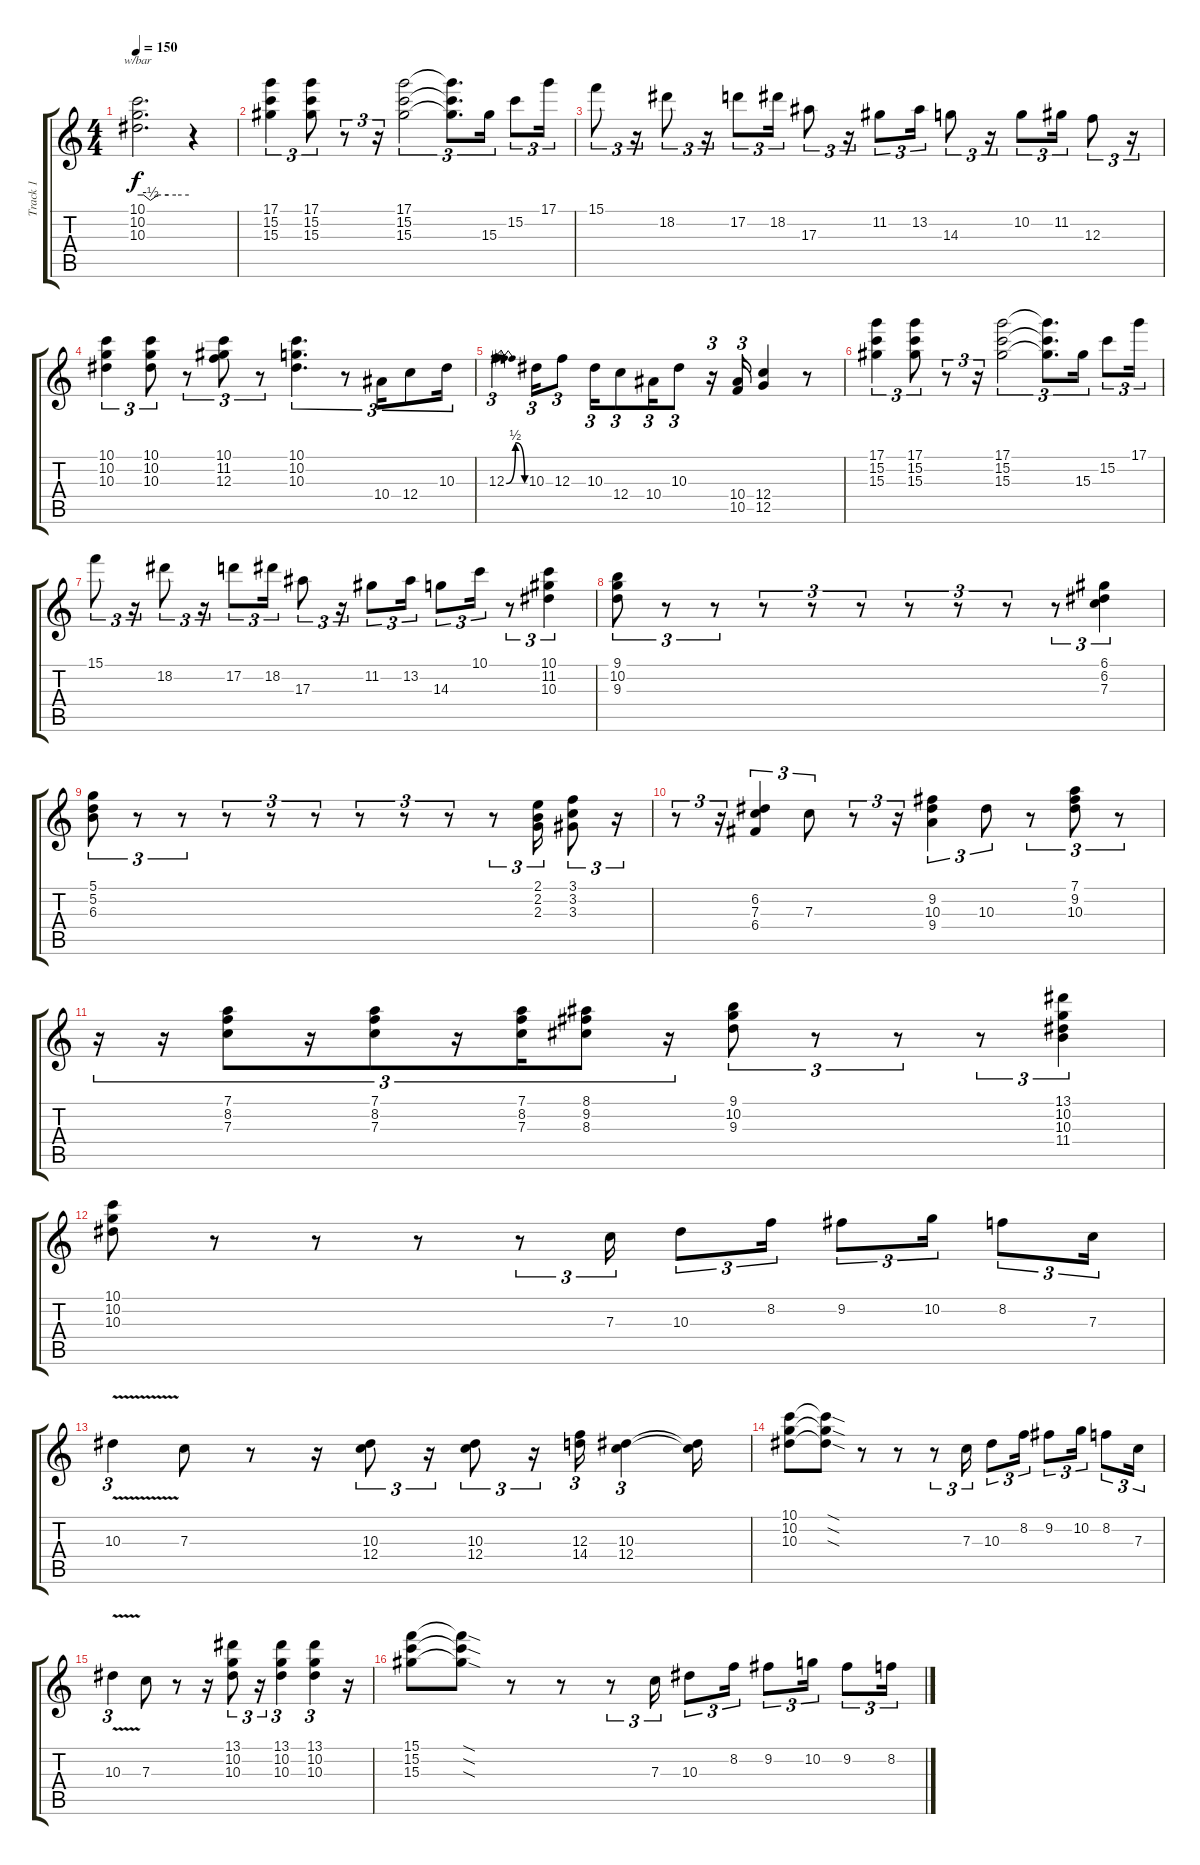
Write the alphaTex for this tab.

\track ("Track 1" "Track 1") {instrument overdrivenguitar}
\staff {score tabs}
\tuning (D4 A3 F3 C3 G2 C2) {hide}
\ts (4 4)
\tempo 150
\clef g2
\ks c
(10.1 10.2 10.3).2{d tbe (custom default 0 0 7 0 15 -2 24 0 36 0 45 0 60 0) dy f} r.4 |
(17.1 15.2 15.3).4{tu (3 2)} (17.1 15.2 15.3).8{tu (3 2)} r.8{tu (3 2)} r.16{tu (3 2)} (17.1 15.2 15.3).2{tu (3 2)} (17.1{t} 15.2{t} 15.3{t}).8{d tu (3 2)} 15.3.16{tu (3 2)} 15.2.8{tu (3 2)} 17.1.16{tu (3 2)} |
15.1.8{tu (3 2)} r.16{tu (3 2)} 18.2.8{tu (3 2)} r.16{tu (3 2)} 17.2.8{tu (3 2)} 18.2.16{tu (3 2)} 17.3.8{tu (3 2)} r.16{tu (3 2)} 11.2.8{tu (3 2)} 13.2.16{tu (3 2)} 14.3.8{tu (3 2)} r.16{tu (3 2)} 10.2.8{tu (3 2)} 11.2.16{tu (3 2)} 12.3.8{tu (3 2)} r.16{tu (3 2)} |
(10.1 10.2 10.3).4{tu (3 2)} (10.1 10.2 10.3).8{tu (3 2)} r.8{tu (3 2)} (10.1 11.2 12.3).8{tu (3 2)} r.8{tu (3 2)} (10.1 10.2 10.3).4{d tu (3 2)} r.8{tu (3 2)} 10.4.16{tu (3 2)} 12.4.8{tu (3 2)} 10.3.16{tu (3 2)} |
12.3{be (bendrelease 0 0 29 2 29 2 60 0)}.4{tu (3 2)} 10.3.16{tu (3 2)} 12.3.8{tu (3 2)} 10.3.16{tu (3 2)} 12.4.8{tu (3 2)} 10.4.16{tu (3 2)} 10.3.8{tu (3 2)} r.16{tu (3 2)} (10.4 10.5).16{tu (3 2)} (12.4 12.5).4 r.8 |
(17.1 15.2 15.3).4{tu (3 2)} (17.1 15.2 15.3).8{tu (3 2)} r.8{tu (3 2)} r.16{tu (3 2)} (17.1 15.2 15.3).2{tu (3 2)} (17.1{t} 15.2{t} 15.3{t}).8{d tu (3 2)} 15.3.16{tu (3 2)} 15.2.8{tu (3 2)} 17.1.16{tu (3 2)} |
15.1.8{tu (3 2)} r.16{tu (3 2)} 18.2.8{tu (3 2)} r.16{tu (3 2)} 17.2.8{tu (3 2)} 18.2.16{tu (3 2)} 17.3.8{tu (3 2)} r.16{tu (3 2)} 11.2.8{tu (3 2)} 13.2.16{tu (3 2)} 14.3.8{tu (3 2)} 10.1.16{tu (3 2)} r.8{tu (3 2)} (10.1 11.2 10.3).4{tu (3 2)} |
(9.1 10.2 9.3).8{tu (3 2)} r.8{tu (3 2)} r.8{tu (3 2)} r.8{tu (3 2)} r.8{tu (3 2)} r.8{tu (3 2)} r.8{tu (3 2)} r.8{tu (3 2)} r.8{tu (3 2)} r.8{tu (3 2)} (6.1 6.2 7.3).4{tu (3 2)} |
(5.1 5.2 6.3).8{tu (3 2)} r.8{tu (3 2)} r.8{tu (3 2)} r.8{tu (3 2)} r.8{tu (3 2)} r.8{tu (3 2)} r.8{tu (3 2)} r.8{tu (3 2)} r.8{tu (3 2)} r.8{tu (3 2)} (2.1 2.2 2.3).16{tu (3 2)} (3.1 3.2 3.3).8{tu (3 2)} r.16{tu (3 2)} |
r.8{tu (3 2)} r.16{tu (3 2)} (6.2 7.3 6.4).4{tu (3 2)} 7.3.8{tu (3 2)} r.8{tu (3 2)} r.16{tu (3 2)} (9.2 10.3 9.4).4{tu (3 2)} 10.3.8{tu (3 2)} r.8{tu (3 2)} (7.1 9.2 10.3).8{tu (3 2)} r.8{tu (3 2)} |
r.16{tu (3 2)} r.16{tu (3 2)} (7.1 8.2 7.3).8{tu (3 2)} r.16{tu (3 2)} (7.1 8.2 7.3).8{tu (3 2)} r.16{tu (3 2)} (7.1 8.2 7.3).16{tu (3 2)} (8.1 9.2 8.3).8{tu (3 2)} r.16{tu (3 2)} (9.1 10.2 9.3).8{tu (3 2)} r.8{tu (3 2)} r.8{tu (3 2)} r.8{tu (3 2)} (13.1 10.2 10.3 11.4).4{tu (3 2)} |
(10.1 10.2 10.3).8 r.8 r.8 r.8 r.8{tu (3 2)} 7.3.16{tu (3 2)} 10.3.8{tu (3 2)} 8.2.16{tu (3 2)} 9.2.8{tu (3 2)} 10.2.16{tu (3 2)} 8.2.8{tu (3 2)} 7.3.16{tu (3 2)} |
10.3{v}.4{tu (3 2)} 7.3.8 r.8 r.16 (10.3 12.4).8{tu (3 2)} r.16{tu (3 2)} (10.3 12.4).8{tu (3 2)} r.16{tu (3 2)} (12.3 14.4).16{tu (3 2)} (10.3 12.4).4{tu (3 2)} (10.3{t} 12.4{t}).16 |
(10.1 10.2 10.3).8 (10.1{sod t} 10.2{sod t} 10.3{sod t}).8 r.8 r.8 r.8{tu (3 2)} 7.3.16{tu (3 2)} 10.3.8{tu (3 2)} 8.2.16{tu (3 2)} 9.2.8{tu (3 2)} 10.2.16{tu (3 2)} 8.2.8{tu (3 2)} 7.3.16{tu (3 2)} |
10.3{v}.4{tu (3 2)} 7.3.8 r.8 r.16 (13.1 10.2 10.3).8{tu (3 2)} r.16{tu (3 2)} (13.1 10.2 10.3).4{tu (3 2)} (13.1 10.2 10.3).4{tu (3 2)} r.16 |
(15.1 15.2 15.3).8 (15.1{sod t} 15.2{sod t} 15.3{sod t}).8 r.8 r.8 r.8{tu (3 2)} 7.3.16{tu (3 2)} 10.3.8{tu (3 2)} 8.2.16{tu (3 2)} 9.2.8{tu (3 2)} 10.2.16{tu (3 2)} 9.2.8{tu (3 2)} 8.2.16{tu (3 2)}
